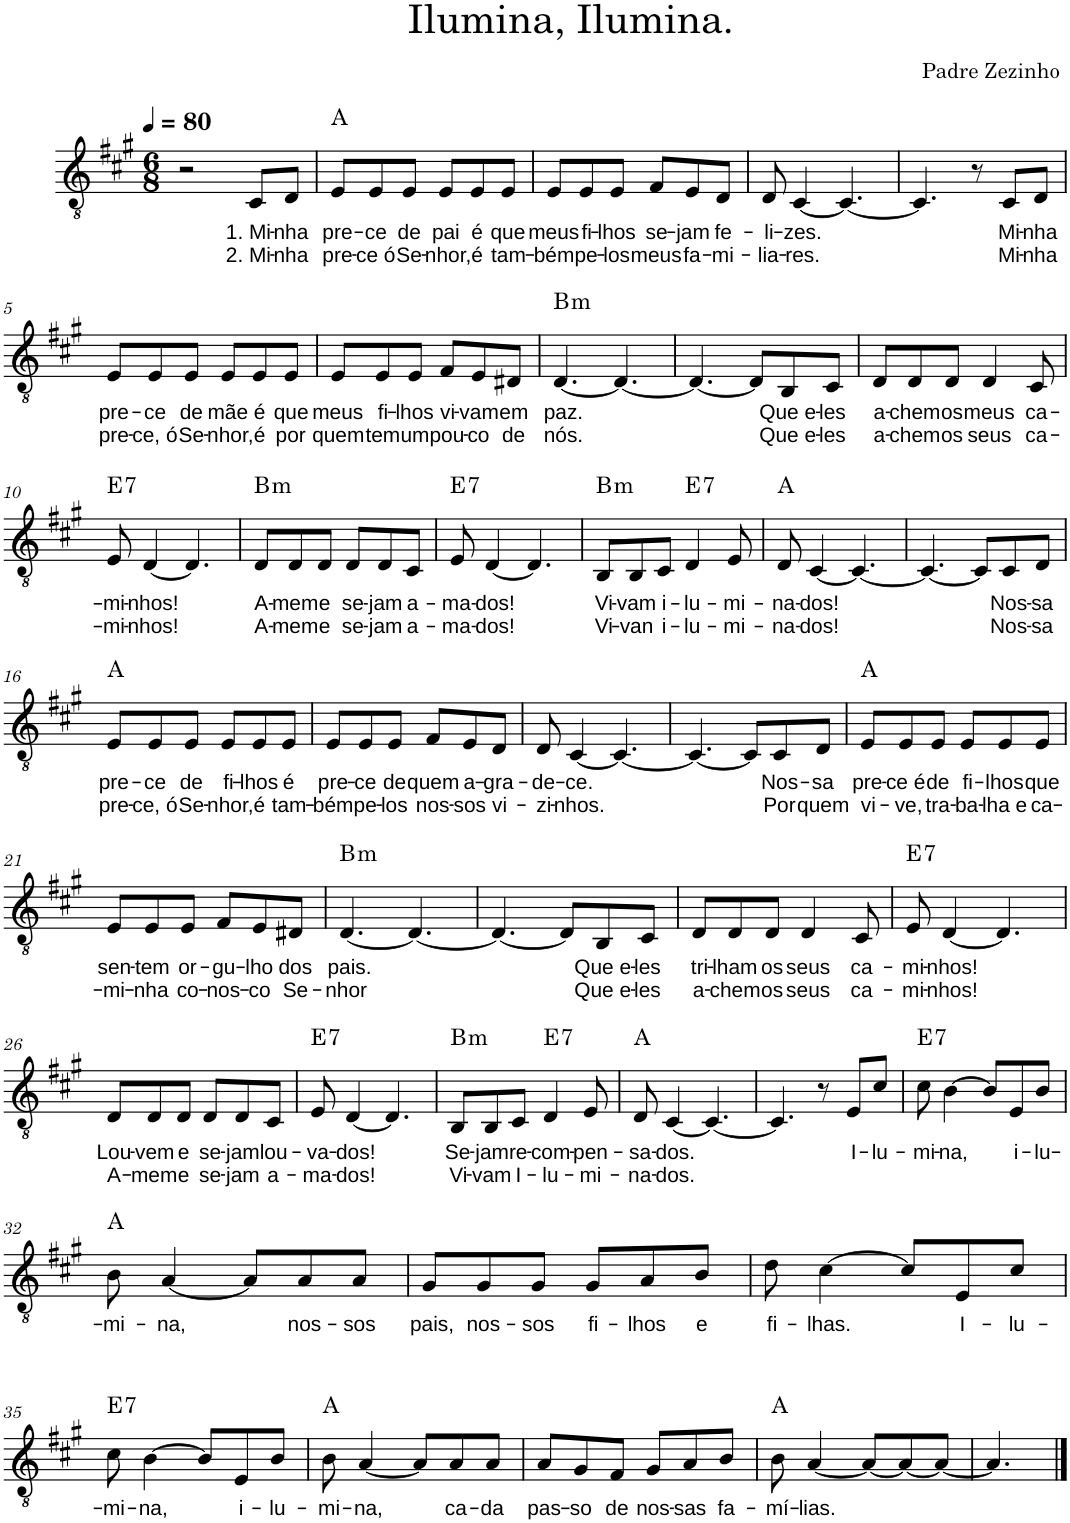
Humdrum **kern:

**kern	**text	**text	**harte
*part1	*part1	*part1	*part1
*staff1	*staff1	*staff1	*
*I"Classical Guitar	*	*	*
*I'Guit.	*	*	*
*clefGv2	*	*	*
*k[f#c#g#]	*	*	*
*M6/8	*	*	*
*MM80	*	*	*
=	=	=	=
2r	.	.	.
!	!LO:LY:b	!LO:LY:b	!
8C#/L	1. Mi-	2. Mi-	.
!	!LO:LY:b	!LO:LY:b	!
8D/J	-nha	-nha	.
=1	=1	=1	=1
!	!LO:LY:b	!LO:LY:b	!
8E/L	pre-	pre-	A:maj
!	!LO:LY:b	!LO:LY:b	!
8E/	-ce	-ce ó	.
!	!LO:LY:b	!LO:LY:b	!
8E/J	de	Se-	.
!	!LO:LY:b	!LO:LY:b	!
8E/L	pai	-nhor,	.
!	!LO:LY:b	!LO:LY:b	!
8E/	é	é	.
!	!LO:LY:b	!LO:LY:b	!
8E/J	que	tam-	.
=2	=2	=2	=2
!	!LO:LY:b	!LO:LY:b	!
8E/L	meus	-bém	.
!	!LO:LY:b	!LO:LY:b	!
8E/	fi-	pe-	.
!	!LO:LY:b	!LO:LY:b	!
8E/J	-lhos	-los	.
!	!LO:LY:b	!LO:LY:b	!
8F#/L	se-	meus	.
!	!LO:LY:b	!LO:LY:b	!
8E/	-jam	fa-	.
!	!LO:LY:b	!LO:LY:b	!
8D/J	fe-	-mi-	.
=3	=3	=3	=3
!	!LO:LY:b	!LO:LY:b	!
8D/	-li-	-lia-	.
!	!LO:LY:b	!LO:LY:b	!
[4C#/	-zes.	-res.	.
4.C#/_	.	.	.
=4	=4	=4	=4
4.C#/]	.	.	.
8r	.	.	.
!	!LO:LY:b	!LO:LY:b	!
8C#/L	Mi-	Mi-	.
!	!LO:LY:b	!LO:LY:b	!
8D/J	-nha	-nha	.
!!LO:LB:g=z
=5	=5	=5	=5
!	!LO:LY:b	!LO:LY:b	!
8E/L	pre-	pre-	.
!	!LO:LY:b	!LO:LY:b	!
8E/	-ce	-ce, ó	.
!	!LO:LY:b	!LO:LY:b	!
8E/J	de	Se-	.
!	!LO:LY:b	!LO:LY:b	!
8E/L	mãe	-nhor,	.
!	!LO:LY:b	!LO:LY:b	!
8E/	é	é	.
!	!LO:LY:b	!LO:LY:b	!
8E/J	que	por	.
=6	=6	=6	=6
!	!LO:LY:b	!LO:LY:b	!
8E/L	meus	quem	.
!	!LO:LY:b	!LO:LY:b	!
8E/	fi-	tem	.
!	!LO:LY:b	!LO:LY:b	!
8E/J	-lhos	um	.
!	!LO:LY:b	!LO:LY:b	!
8F#/L	vi-	pou-	.
!	!LO:LY:b	!LO:LY:b	!
8E/	-vam	-co	.
!	!LO:LY:b	!LO:LY:b	!
8D#X/J	em	de	.
=7	=7	=7	=7
!	!LO:LY:b	!LO:LY:b	!LO:H:kt=m
[4.D/	paz.	nós.	B:min
4.D/_	.	.	.
=8	=8	=8	=8
4.D/_	.	.	.
8D/L]	.	.	.
!	!LO:LY:b	!LO:LY:b	!
8BB/	Que e-	Que e-	.
!	!LO:LY:b	!LO:LY:b	!
8C#/J	-les	-les	.
=9	=9	=9	=9
!	!LO:LY:b	!LO:LY:b	!
8D/L	a-	a-	.
!	!LO:LY:b	!LO:LY:b	!
8D/	-chem	-chem	.
!	!LO:LY:b	!LO:LY:b	!
8D/J	os	os	.
!	!LO:LY:b	!LO:LY:b	!
4D/	meus	seus	.
!	!LO:LY:b	!LO:LY:b	!
8C#/	ca-	ca-	.
!!LO:LB:g=z
=10	=10	=10	=10
!	!LO:LY:b	!LO:LY:b	!LO:H:kt=7
8E/	-mi-	-mi-	E:7
!	!LO:LY:b	!LO:LY:b	!
[4D/	-nhos!	-nhos!	.
4.D/]	.	.	.
=11	=11	=11	=11
!	!LO:LY:b	!LO:LY:b	!LO:H:kt=m
8D/L	A-	A-	B:min
!	!LO:LY:b	!LO:LY:b	!
8D/	-mem	-mem	.
!	!LO:LY:b	!LO:LY:b	!
8D/J	e	e	.
!	!LO:LY:b	!LO:LY:b	!
8D/L	se-	se-	.
!	!LO:LY:b	!LO:LY:b	!
8D/	-jam	-jam	.
!	!LO:LY:b	!LO:LY:b	!
8C#/J	a-	a-	.
=12	=12	=12	=12
!	!LO:LY:b	!LO:LY:b	!LO:H:kt=7
8E/	-ma-	-ma-	E:7
!	!LO:LY:b	!LO:LY:b	!
[4D/	-dos!	-dos!	.
4.D/]	.	.	.
=13	=13	=13	=13
!	!LO:LY:b	!LO:LY:b	!LO:H:kt=m
8BB/L	Vi-	Vi-	B:min
!	!LO:LY:b	!LO:LY:b	!
8BB/	-vam	-van	.
!	!LO:LY:b	!LO:LY:b	!
8C#/J	i-	i-	.
!	!LO:LY:b	!LO:LY:b	!LO:H:kt=7
4D/	-lu-	-lu-	E:7
!	!LO:LY:b	!LO:LY:b	!
8E/	-mi-	-mi-	.
=14	=14	=14	=14
!	!LO:LY:b	!LO:LY:b	!
8D/	-na-	-na-	A:maj
!	!LO:LY:b	!LO:LY:b	!
[4C#/	-dos!	-dos!	.
4.C#/_	.	.	.
=15	=15	=15	=15
4.C#/_	.	.	.
8C#/L]	.	.	.
!	!LO:LY:b	!LO:LY:b	!
8C#/	Nos-	Nos-	.
!	!LO:LY:b	!LO:LY:b	!
8D/J	-sa	-sa	.
!!LO:LB:g=z
=16	=16	=16	=16
!	!LO:LY:b	!LO:LY:b	!
8E/L	pre-	pre-	A:maj
!	!LO:LY:b	!LO:LY:b	!
8E/	-ce	-ce, ó	.
!	!LO:LY:b	!LO:LY:b	!
8E/J	de	Se-	.
!	!LO:LY:b	!LO:LY:b	!
8E/L	fi-	-nhor,	.
!	!LO:LY:b	!LO:LY:b	!
8E/	-lhos	é	.
!	!LO:LY:b	!LO:LY:b	!
8E/J	é	tam-	.
=17	=17	=17	=17
!	!LO:LY:b	!LO:LY:b	!
8E/L	pre-	-bém	.
!	!LO:LY:b	!LO:LY:b	!
8E/	-ce	pe-	.
!	!LO:LY:b	!LO:LY:b	!
8E/J	de	-los	.
!	!LO:LY:b	!LO:LY:b	!
8F#/L	quem	nos-	.
!	!LO:LY:b	!LO:LY:b	!
8E/	a-	-sos	.
!	!LO:LY:b	!LO:LY:b	!
8D/J	-gra-	vi-	.
=18	=18	=18	=18
!	!LO:LY:b	!LO:LY:b	!
8D/	-de-	-zi-	.
!	!LO:LY:b	!LO:LY:b	!
[4C#/	-ce.	-nhos.	.
4.C#/_	.	.	.
=19	=19	=19	=19
4.C#/_	.	.	.
8C#/L]	.	.	.
!	!LO:LY:b	!LO:LY:b	!
8C#/	Nos-	Por	.
!	!LO:LY:b	!LO:LY:b	!
8D/J	-sa	quem	.
=20	=20	=20	=20
!	!LO:LY:b	!LO:LY:b	!
8E/L	pre-	vi-	A:maj
!	!LO:LY:b	!LO:LY:b	!
8E/	-ce é	-ve,	.
!	!LO:LY:b	!LO:LY:b	!
8E/J	de	tra-	.
!	!LO:LY:b	!LO:LY:b	!
8E/L	fi-	-ba-	.
!	!LO:LY:b	!LO:LY:b	!
8E/	-lhos	-lha e	.
!	!LO:LY:b	!LO:LY:b	!
8E/J	que	ca-	.
!!LO:LB:g=z
=21	=21	=21	=21
!	!LO:LY:b	!LO:LY:b	!
8E/L	sen-	-mi-	.
!	!LO:LY:b	!LO:LY:b	!
8E/	-tem	-nha	.
!	!LO:LY:b	!LO:LY:b	!
8E/J	or-	co-	.
!	!LO:LY:b	!LO:LY:b	!
8F#/L	-gu-	-nos-	.
!	!LO:LY:b	!LO:LY:b	!
8E/	-lho	-co	.
!	!LO:LY:b	!LO:LY:b	!
8D#X/J	dos	Se-	.
=22	=22	=22	=22
!	!LO:LY:b	!LO:LY:b	!LO:H:kt=m
[4.D/	pais.	-nhor	B:min
4.D/_	.	.	.
=23	=23	=23	=23
4.D/_	.	.	.
8D/L]	.	.	.
!	!LO:LY:b	!LO:LY:b	!
8BB/	Que e-	Que e-	.
!	!LO:LY:b	!LO:LY:b	!
8C#/J	-les	-les	.
=24	=24	=24	=24
!	!LO:LY:b	!LO:LY:b	!
8D/L	tri-	a-	.
!	!LO:LY:b	!LO:LY:b	!
8D/	-lham	-chem	.
!	!LO:LY:b	!LO:LY:b	!
8D/J	os	os	.
!	!LO:LY:b	!LO:LY:b	!
4D/	seus	seus	.
!	!LO:LY:b	!LO:LY:b	!
8C#/	ca-	ca-	.
=25	=25	=25	=25
!	!LO:LY:b	!LO:LY:b	!LO:H:kt=7
8E/	-mi-	-mi-	E:7
!	!LO:LY:b	!LO:LY:b	!
[4D/	-nhos!	-nhos!	.
4.D/]	.	.	.
!!LO:LB:g=z
=26	=26	=26	=26
!	!LO:LY:b	!LO:LY:b	!
8D/L	Lou-	A-	.
!	!LO:LY:b	!LO:LY:b	!
8D/	-vem	-mem	.
!	!LO:LY:b	!LO:LY:b	!
8D/J	e	e	.
!	!LO:LY:b	!LO:LY:b	!
8D/L	se-	se-	.
!	!LO:LY:b	!LO:LY:b	!
8D/	-jam	-jam	.
!	!LO:LY:b	!LO:LY:b	!
8C#/J	lou-	a-	.
=27	=27	=27	=27
!	!LO:LY:b	!LO:LY:b	!LO:H:kt=7
8E/	-va-	-ma-	E:7
!	!LO:LY:b	!LO:LY:b	!
[4D/	-dos!	-dos!	.
4.D/]	.	.	.
=28	=28	=28	=28
!	!LO:LY:b	!LO:LY:b	!LO:H:kt=m
8BB/L	Se-	Vi-	B:min
!	!LO:LY:b	!LO:LY:b	!
8BB/	-jam	-vam	.
!	!LO:LY:b	!LO:LY:b	!
8C#/J	re-	I-	.
!	!LO:LY:b	!LO:LY:b	!LO:H:kt=7
4D/	-com-	-lu-	E:7
!	!LO:LY:b	!LO:LY:b	!
8E/	-pen-	-mi-	.
=29	=29	=29	=29
!	!LO:LY:b	!LO:LY:b	!
8D/	-sa-	-na-	A:maj
!	!LO:LY:b	!LO:LY:b	!
[4C#/	-dos.	-dos.	.
4.C#/_	.	.	.
=30	=30	=30	=30
4.C#/]	.	.	.
8r	.	.	.
!	!LO:LY:b	!	!
8E/L	I-	.	.
!	!LO:LY:b	!	!
8c#/J	-lu-	.	.
=31	=31	=31	=31
!	!LO:LY:b	!	!LO:H:kt=7
8c#\	-mi-	.	E:7
!	!LO:LY:b	!	!
[4B\	-na,	.	.
8B/L]	.	.	.
!	!LO:LY:b	!	!
8E/	i-	.	.
!	!LO:LY:b	!	!
8B/J	-lu-	.	.
!!LO:LB:g=z
=32	=32	=32	=32
!	!LO:LY:b	!	!
8B\	-mi-	.	A:maj
!	!LO:LY:b	!	!
[4A/	-na,	.	.
8A/L]	.	.	.
!	!LO:LY:b	!	!
8A/	nos-	.	.
!	!LO:LY:b	!	!
8A/J	-sos	.	.
=33	=33	=33	=33
!	!LO:LY:b	!	!
8G#/L	pais,	.	.
!	!LO:LY:b	!	!
8G#/	nos-	.	.
!	!LO:LY:b	!	!
8G#/J	-sos	.	.
!	!LO:LY:b	!	!
8G#/L	fi-	.	.
!	!LO:LY:b	!	!
8A/	-lhos	.	.
!	!LO:LY:b	!	!
8B/J	e	.	.
=34	=34	=34	=34
!	!LO:LY:b	!	!
8d\	fi-	.	.
!	!LO:LY:b	!	!
[4c#\	-lhas.	.	.
8c#/L]	.	.	.
!	!LO:LY:b	!	!
8E/	I-	.	.
!	!LO:LY:b	!	!
8c#/J	-lu-	.	.
!!LO:LB:g=z
=35	=35	=35	=35
!	!LO:LY:b	!	!LO:H:kt=7
8c#\	-mi-	.	E:7
!	!LO:LY:b	!	!
[4B\	-na,	.	.
8B/L]	.	.	.
!	!LO:LY:b	!	!
8E/	i-	.	.
!	!LO:LY:b	!	!
8B/J	-lu-	.	.
=36	=36	=36	=36
!	!LO:LY:b	!	!
8B\	-mi-	.	A:maj
!	!LO:LY:b	!	!
[4A/	-na,	.	.
8A/L]	.	.	.
!	!LO:LY:b	!	!
8A/	ca-	.	.
!	!LO:LY:b	!	!
8A/J	-da	.	.
=37	=37	=37	=37
!	!LO:LY:b	!	!
8A/L	pas-	.	.
!	!LO:LY:b	!	!
8G#/	-so	.	.
!	!LO:LY:b	!	!
8F#/J	de	.	.
!	!LO:LY:b	!	!
8G#/L	nos-	.	.
!	!LO:LY:b	!	!
8A/	-sas	.	.
!	!LO:LY:b	!	!
8B/J	fa-	.	.
=38	=38	=38	=38
!	!LO:LY:b	!	!
8B\	-mí-	.	A:maj
!	!LO:LY:b	!	!
[4A/	-lias.	.	.
8A/L_	.	.	.
8A/_	.	.	.
8A/J_	.	.	.
=39	=39	=39	=39
4.A/]	.	.	.
==	==	==	==
*-	*-	*-	*-
